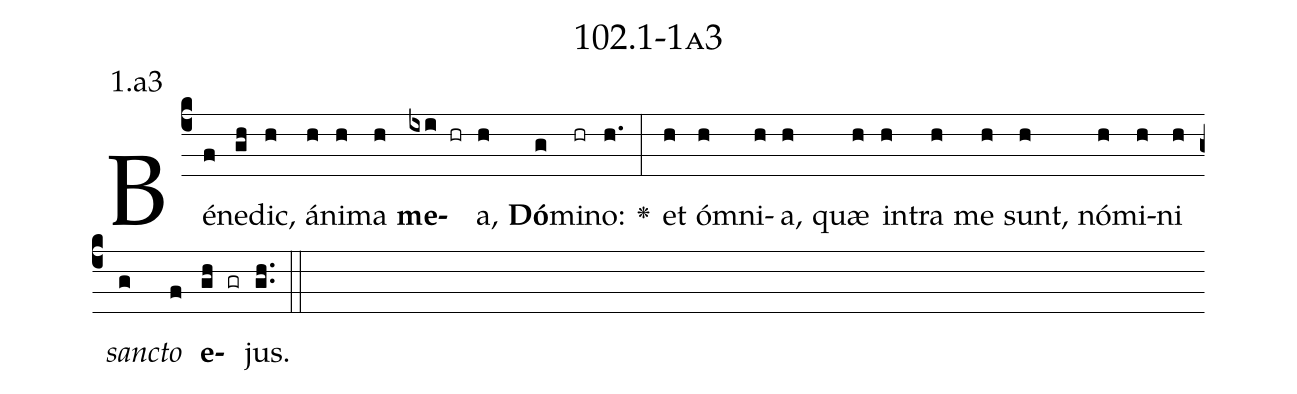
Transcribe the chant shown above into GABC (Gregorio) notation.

name: 102.1-1a3;
annotation: 1.a3;
%%
(c4)Bé(f)ne(gh)dic,(h) á(h)ni(h)ma(h) <b>me</b>(ixi hr)a,(h) <b>Dó</b>(g)mi(hr)no:(h.) <v>\greheightstar</v>(:) et(h) óm(h)ni(h)a,(h) quæ(h) in(h)tra(h) me(h) sunt,(h) nó(h)mi(h)ni(h) <i>sanc</i>(g)<i>to</i>(f) <b>e</b>(gh gr)jus.(gh..) (::)


%E(h) u(h) o(g) u(f) a(gh) e.(gh..) (::)
